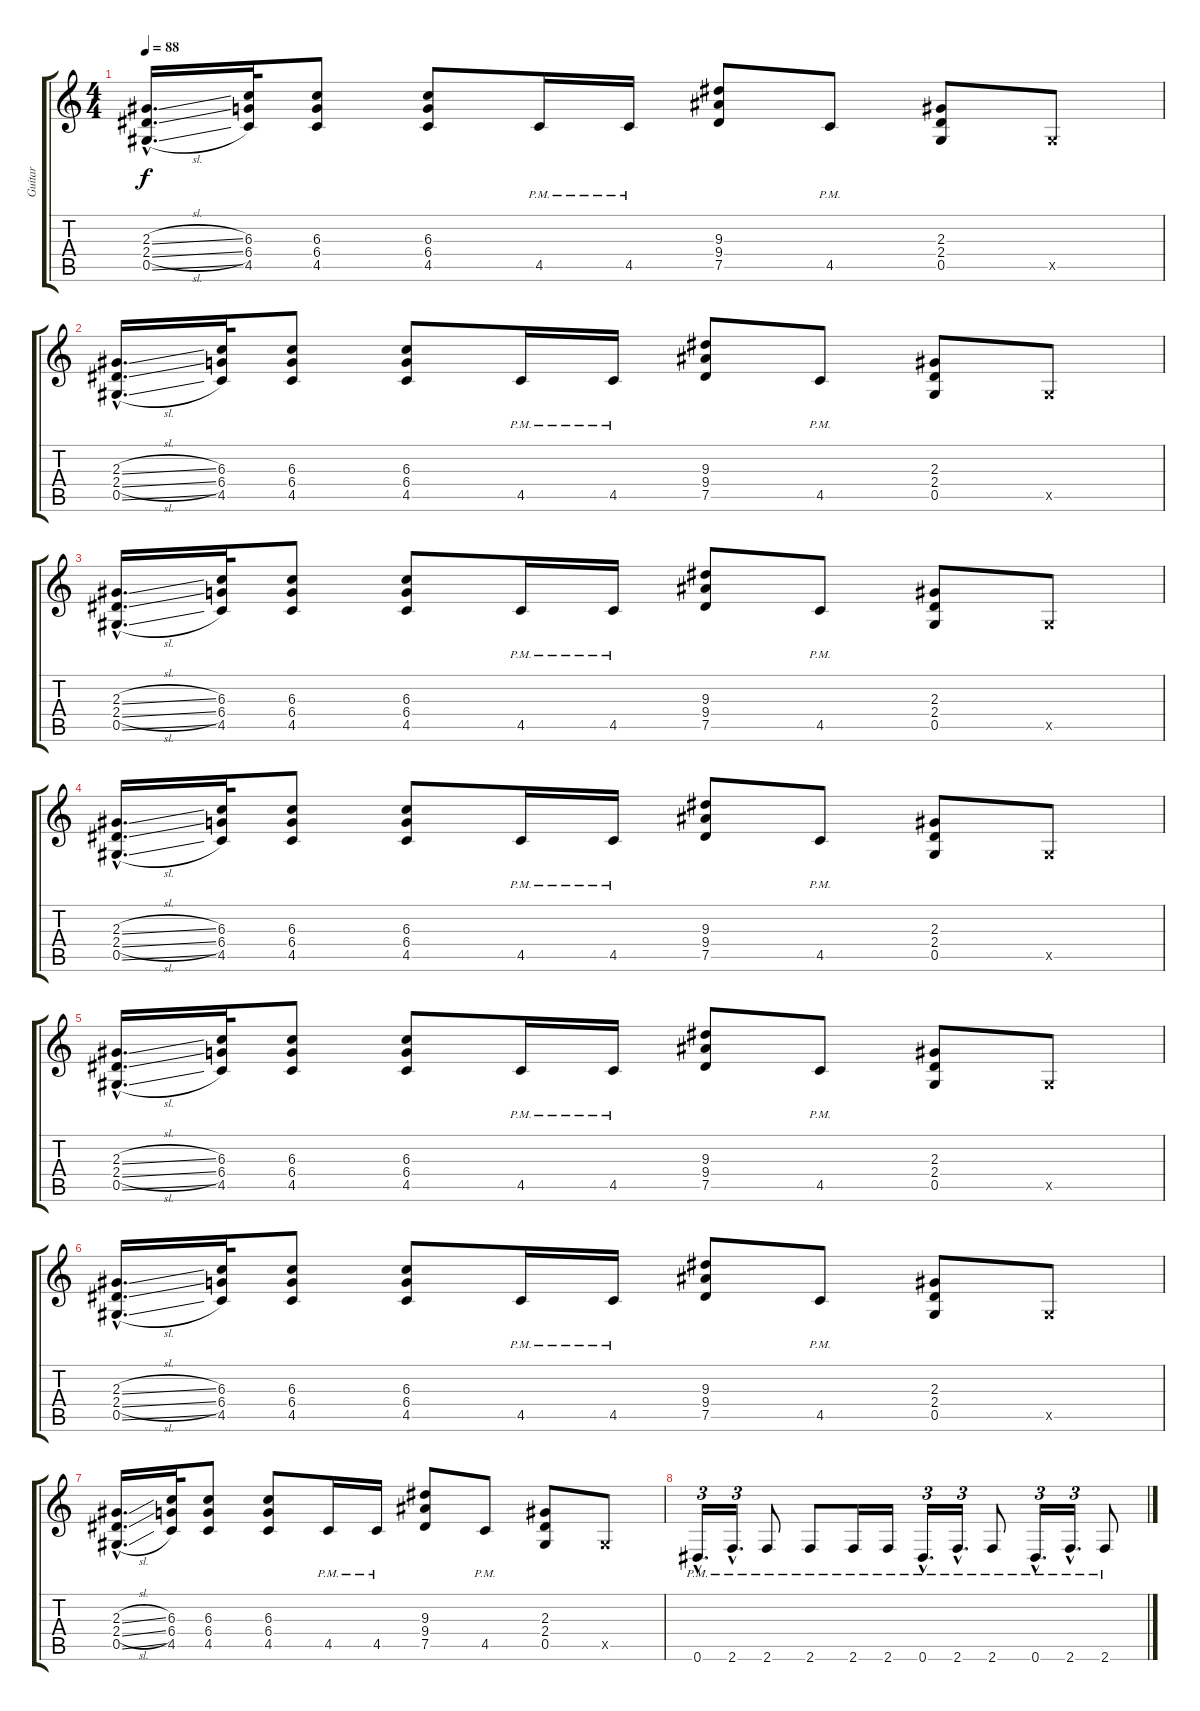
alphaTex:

\track ("Guitar" "Guitar") {instrument distortionguitar}
\staff {score tabs}
\tuning (Eb4 Bb3 Gb3 Db3 Ab2 Eb2) {hide}
\ts (4 4)
\tempo 88
\clef g2
\ks c
(2.3{sl hac} 2.4{sl hac} 0.5{sl hac}).16{d dy f} (6.3 6.4 4.5).32 (6.3 6.4 4.5).8 (6.3 6.4 4.5).8 4.5{pm}.16 4.5{pm}.16 (9.3 9.4 7.5).8 4.5{pm}.8 (2.3 2.4 0.5).8 0.5{x}.8 |
(2.3{sl hac} 2.4{sl hac} 0.5{sl hac}).16{d} (6.3 6.4 4.5).32 (6.3 6.4 4.5).8 (6.3 6.4 4.5).8 4.5{pm}.16 4.5{pm}.16 (9.3 9.4 7.5).8 4.5{pm}.8 (2.3 2.4 0.5).8 0.5{x}.8 |
(2.3{sl hac} 2.4{sl hac} 0.5{sl hac}).16{d} (6.3 6.4 4.5).32 (6.3 6.4 4.5).8 (6.3 6.4 4.5).8 4.5{pm}.16 4.5{pm}.16 (9.3 9.4 7.5).8 4.5{pm}.8 (2.3 2.4 0.5).8 0.5{x}.8 |
(2.3{sl hac} 2.4{sl hac} 0.5{sl hac}).16{d} (6.3 6.4 4.5).32 (6.3 6.4 4.5).8 (6.3 6.4 4.5).8 4.5{pm}.16 4.5{pm}.16 (9.3 9.4 7.5).8 4.5{pm}.8 (2.3 2.4 0.5).8 0.5{x}.8 |
(2.3{sl hac} 2.4{sl hac} 0.5{sl hac}).16{d} (6.3 6.4 4.5).32 (6.3 6.4 4.5).8 (6.3 6.4 4.5).8 4.5{pm}.16 4.5{pm}.16 (9.3 9.4 7.5).8 4.5{pm}.8 (2.3 2.4 0.5).8 0.5{x}.8 |
(2.3{sl hac} 2.4{sl hac} 0.5{sl hac}).16{d} (6.3 6.4 4.5).32 (6.3 6.4 4.5).8 (6.3 6.4 4.5).8 4.5{pm}.16 4.5{pm}.16 (9.3 9.4 7.5).8 4.5{pm}.8 (2.3 2.4 0.5).8 0.5{x}.8 |
(2.3{sl hac} 2.4{sl hac} 0.5{sl hac}).16{d} (6.3 6.4 4.5).32 (6.3 6.4 4.5).8 (6.3 6.4 4.5).8 4.5{pm}.16 4.5{pm}.16 (9.3 9.4 7.5).8 4.5{pm}.8 (2.3 2.4 0.5).8 0.5{x}.8 |
0.6{hac pm}.16{d tu (3 2)} 2.6{hac pm}.16{d tu (3 2)} 2.6{pm}.8 2.6{pm}.8 2.6{pm}.16 2.6{pm}.16 0.6{hac pm}.16{d tu (3 2)} 2.6{hac pm}.16{d tu (3 2)} 2.6{pm}.8 0.6{hac pm}.16{d tu (3 2)} 2.6{hac pm}.16{d tu (3 2)} 2.6{pm}.8
